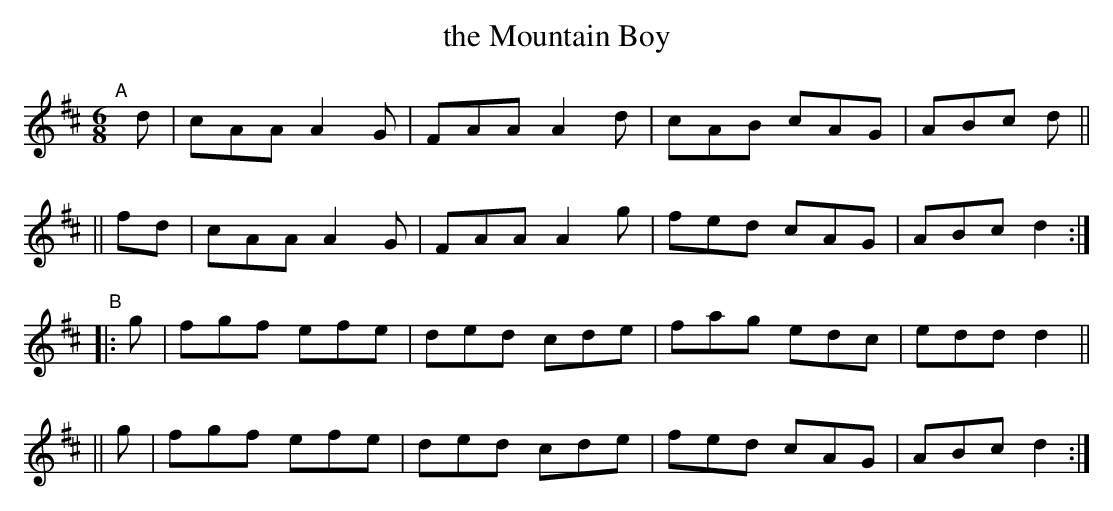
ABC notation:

X:1
T: the Mountain Boy
M: 6/8
L: 1/8
K: D
"^A"\
[|] d | cAA A2G | FAA A2d | cAB cAG | ABc d ||
|| fd | cAA A2G | FAA A2g | fed cAG | ABc d2 :|
"^B"\
|: g | fgf efe | ded cde | fag edc | edd d2 ||
|| g | fgf efe | ded cde | fed cAG | ABc d2 :|
